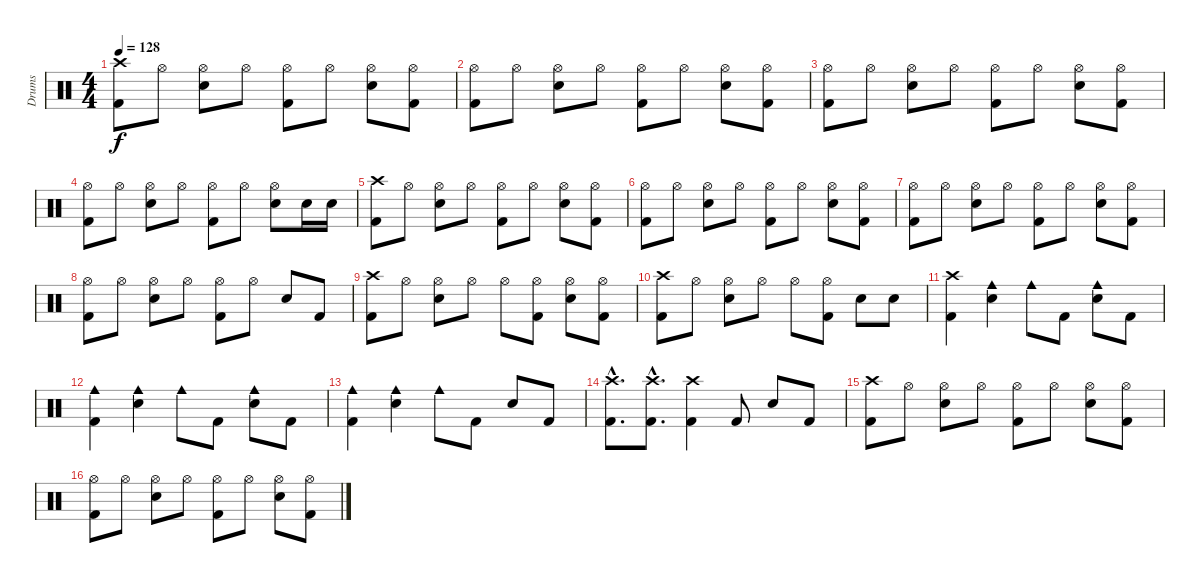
\track ("Drums" "Drums") {instrument percussion}
\staff {score}
\articulation defaults
\ts (4 4)
\tempo 128
\clef neutral
\ks c
("Crash high (hit)" "Kick (hit) 2").8{dy f} "Hi-Hat (open)".8 ("Hi-Hat (open)" "Electric Snare (hit)").8 "Hi-Hat (open)".8 ("Hi-Hat (open)" "Kick (hit) 2").8 "Hi-Hat (open)".8 ("Hi-Hat (open)" "Electric Snare (hit)").8 ("Hi-Hat (open)" "Kick (hit) 2").8 |
("Hi-Hat (open)" "Kick (hit) 2").8 "Hi-Hat (open)".8 ("Hi-Hat (open)" "Electric Snare (hit)").8 "Hi-Hat (open)".8 ("Hi-Hat (open)" "Kick (hit) 2").8 "Hi-Hat (open)".8 ("Hi-Hat (open)" "Electric Snare (hit)").8 ("Hi-Hat (open)" "Kick (hit) 2").8 |
("Hi-Hat (open)" "Kick (hit) 2").8 "Hi-Hat (open)".8 ("Hi-Hat (open)" "Electric Snare (hit)").8 "Hi-Hat (open)".8 ("Hi-Hat (open)" "Kick (hit) 2").8 "Hi-Hat (open)".8 ("Hi-Hat (open)" "Electric Snare (hit)").8 ("Hi-Hat (open)" "Kick (hit) 2").8 |
("Hi-Hat (open)" "Kick (hit) 2").8 "Hi-Hat (open)".8 ("Hi-Hat (open)" "Electric Snare (hit)").8 "Hi-Hat (open)".8 ("Hi-Hat (open)" "Kick (hit) 2").8 "Hi-Hat (open)".8 ("Hi-Hat (open)" "Electric Snare (hit)").8 "Electric Snare (hit)".16 "Electric Snare (hit)".16 |
("Crash high (hit)" "Kick (hit) 2").8 "Hi-Hat (open)".8 ("Hi-Hat (open)" "Electric Snare (hit)").8 "Hi-Hat (open)".8 ("Hi-Hat (open)" "Kick (hit) 2").8 "Hi-Hat (open)".8 ("Hi-Hat (open)" "Electric Snare (hit)").8 ("Hi-Hat (open)" "Kick (hit) 2").8 |
("Hi-Hat (open)" "Kick (hit) 2").8 "Hi-Hat (open)".8 ("Hi-Hat (open)" "Electric Snare (hit)").8 "Hi-Hat (open)".8 ("Hi-Hat (open)" "Kick (hit) 2").8 "Hi-Hat (open)".8 ("Hi-Hat (open)" "Electric Snare (hit)").8 ("Hi-Hat (open)" "Kick (hit) 2").8 |
("Hi-Hat (open)" "Kick (hit) 2").8 "Hi-Hat (open)".8 ("Hi-Hat (open)" "Electric Snare (hit)").8 "Hi-Hat (open)".8 ("Hi-Hat (open)" "Kick (hit) 2").8 "Hi-Hat (open)".8 ("Hi-Hat (open)" "Electric Snare (hit)").8 ("Hi-Hat (open)" "Kick (hit) 2").8 |
("Hi-Hat (open)" "Kick (hit) 2").8 "Hi-Hat (open)".8 ("Hi-Hat (open)" "Electric Snare (hit)").8 "Hi-Hat (open)".8 ("Hi-Hat (open)" "Kick (hit) 2").8 "Hi-Hat (open)".8 "Electric Snare (hit)".8 "Kick (hit) 2".8 |
("Crash high (hit)" "Kick (hit) 2").8 "Hi-Hat (open)".8 ("Hi-Hat (open)" "Electric Snare (hit)").8 "Hi-Hat (open)".8 "Hi-Hat (open)".8 ("Hi-Hat (open)" "Kick (hit) 2").8 ("Hi-Hat (open)" "Electric Snare (hit)").8 ("Hi-Hat (open)" "Kick (hit) 2").8 |
("Crash high (hit)" "Kick (hit) 2").8 "Hi-Hat (open)".8 ("Hi-Hat (open)" "Electric Snare (hit)").8 "Hi-Hat (open)".8 "Hi-Hat (open)".8 ("Hi-Hat (open)" "Kick (hit) 2").8 "Electric Snare (hit)".8 "Electric Snare (hit)".8 |
("Crash high (hit)" "Kick (hit) 2").4 ("Cowbell medium (hit)" "Electric Snare (hit)").4 "Cowbell medium (hit)".8 "Kick (hit) 2".8 ("Cowbell medium (hit)" "Electric Snare (hit)").8 "Kick (hit) 2".8 |
("Cowbell medium (hit)" "Kick (hit) 2").4 ("Cowbell medium (hit)" "Electric Snare (hit)").4 "Cowbell medium (hit)".8 "Kick (hit) 2".8 ("Cowbell medium (hit)" "Electric Snare (hit)").8 "Kick (hit) 2".8 |
("Cowbell medium (hit)" "Kick (hit) 2").4 ("Cowbell medium (hit)" "Electric Snare (hit)").4 "Cowbell medium (hit)".8 "Kick (hit) 2".8 "Electric Snare (hit)".8 "Kick (hit) 2".8 |
("Crash high (hit)"{hac} "Kick (hit) 2"{hac}).8{d} ("Crash high (hit)"{hac} "Kick (hit) 2"{hac}).8{d} ("Crash high (hit)" "Kick (hit) 2").4 "Kick (hit) 2".8 "Electric Snare (hit)".8 "Kick (hit) 2".8 |
("Crash high (hit)" "Kick (hit) 2").8 "Hi-Hat (open)".8 ("Hi-Hat (open)" "Electric Snare (hit)").8 "Hi-Hat (open)".8 ("Hi-Hat (open)" "Kick (hit) 2").8 "Hi-Hat (open)".8 ("Hi-Hat (open)" "Electric Snare (hit)").8 ("Hi-Hat (open)" "Kick (hit) 2").8 |
("Hi-Hat (open)" "Kick (hit) 2").8 "Hi-Hat (open)".8 ("Hi-Hat (open)" "Electric Snare (hit)").8 "Hi-Hat (open)".8 ("Hi-Hat (open)" "Kick (hit) 2").8 "Hi-Hat (open)".8 ("Hi-Hat (open)" "Electric Snare (hit)").8 ("Hi-Hat (open)" "Kick (hit) 2").8
